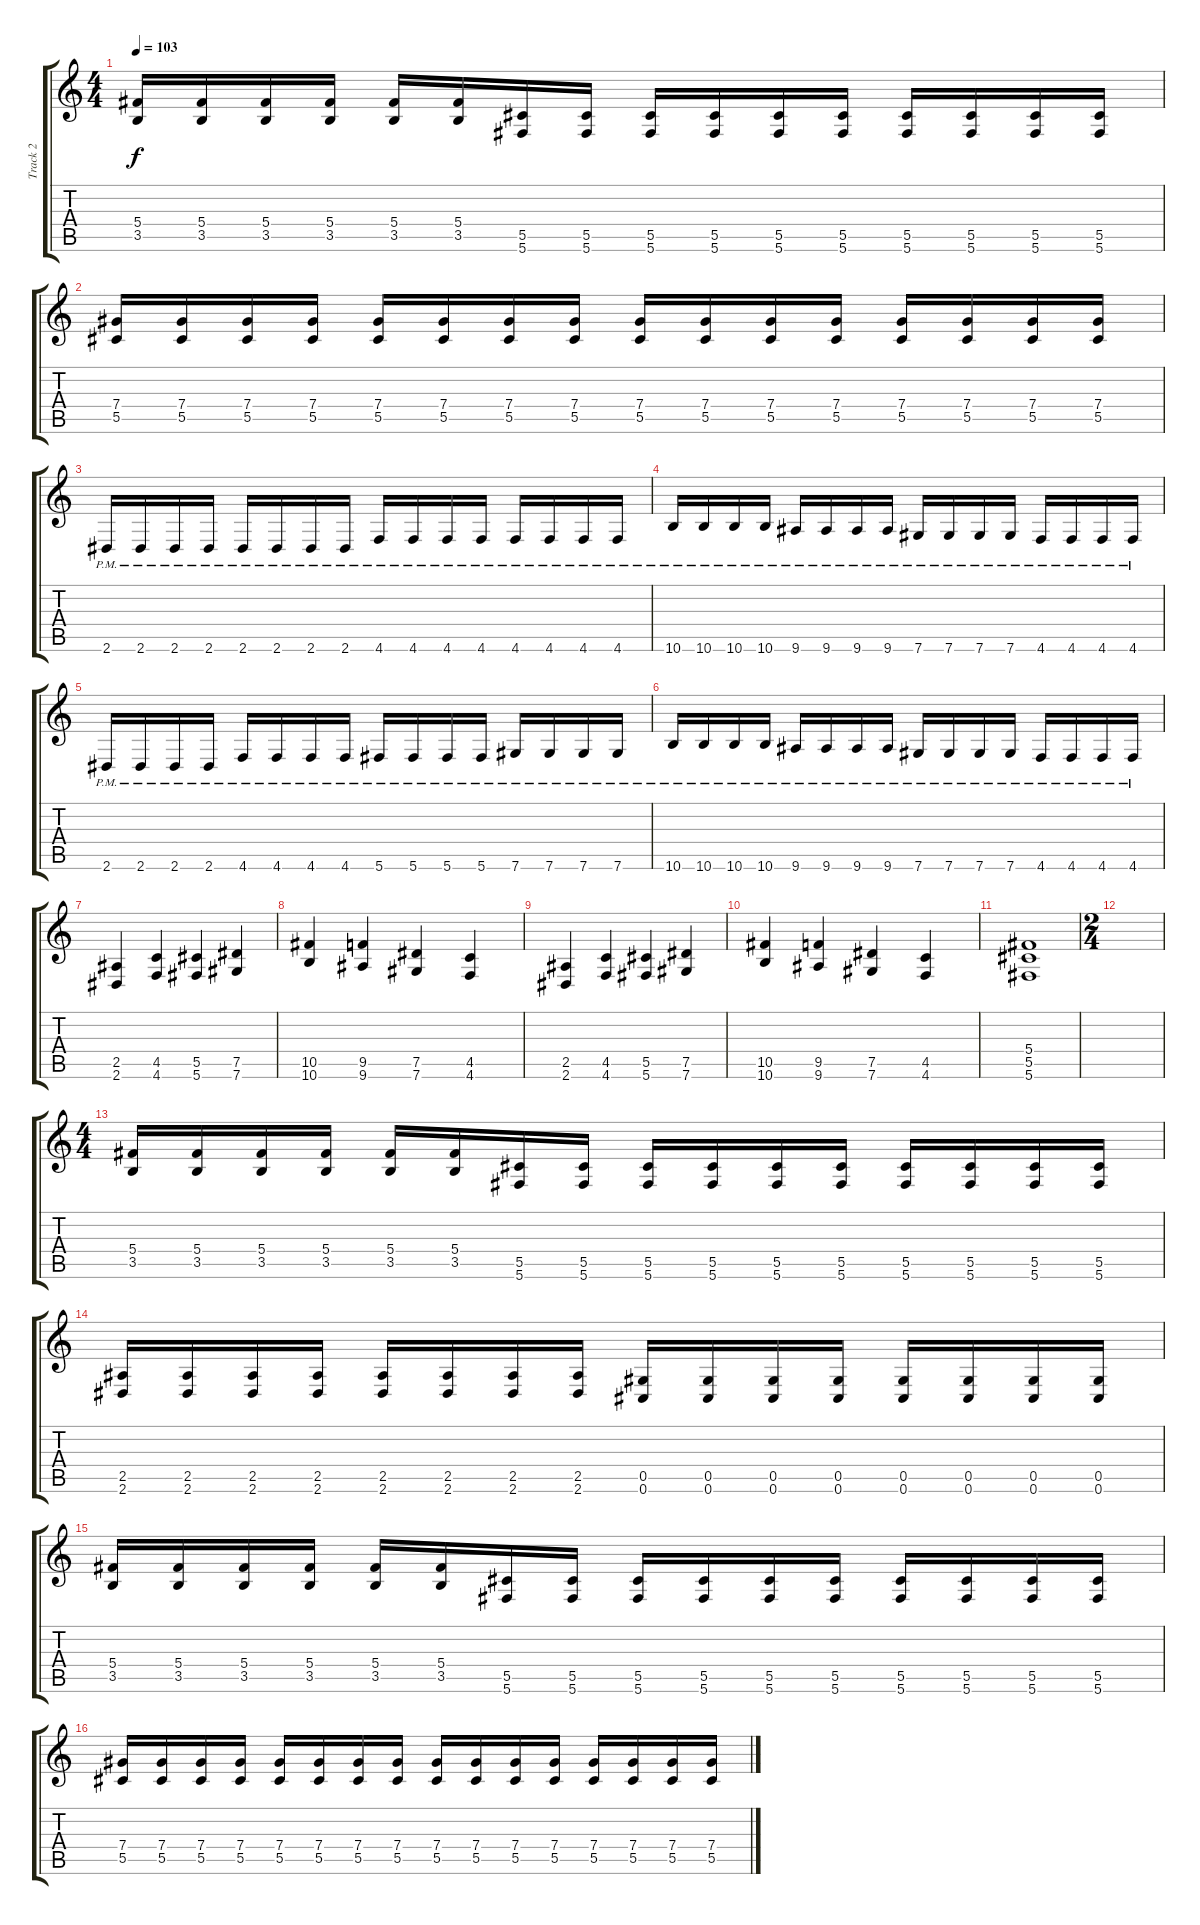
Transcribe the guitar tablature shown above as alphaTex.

\track ("Track 2" "Track 2") {instrument distortionguitar}
\staff {score tabs}
\tuning (Eb4 Bb3 Gb3 Db3 Ab2 Db2) {hide}
\ts (4 4)
\tempo 103
\clef g2
\ks c
(5.4 3.5).16{dy f} (5.4 3.5).16 (5.4 3.5).16 (5.4 3.5).16 (5.4 3.5).16 (5.4 3.5).16 (5.5 5.6).16 (5.5 5.6).16 (5.5 5.6).16 (5.5 5.6).16 (5.5 5.6).16 (5.5 5.6).16 (5.5 5.6).16 (5.5 5.6).16 (5.5 5.6).16 (5.5 5.6).16 |
(7.4 5.5).16 (7.4 5.5).16 (7.4 5.5).16 (7.4 5.5).16 (7.4 5.5).16 (7.4 5.5).16 (7.4 5.5).16 (7.4 5.5).16 (7.4 5.5).16 (7.4 5.5).16 (7.4 5.5).16 (7.4 5.5).16 (7.4 5.5).16 (7.4 5.5).16 (7.4 5.5).16 (7.4 5.5).16 |
2.6{pm}.16 2.6{pm}.16 2.6{pm}.16 2.6{pm}.16 2.6{pm}.16 2.6{pm}.16 2.6{pm}.16 2.6{pm}.16 4.6{pm}.16 4.6{pm}.16 4.6{pm}.16 4.6{pm}.16 4.6{pm}.16 4.6{pm}.16 4.6{pm}.16 4.6{pm}.16 |
10.6{pm}.16 10.6{pm}.16 10.6{pm}.16 10.6{pm}.16 9.6{pm}.16 9.6{pm}.16 9.6{pm}.16 9.6{pm}.16 7.6{pm}.16 7.6{pm}.16 7.6{pm}.16 7.6{pm}.16 4.6{pm}.16 4.6{pm}.16 4.6{pm}.16 4.6{pm}.16 |
2.6{pm}.16 2.6{pm}.16 2.6{pm}.16 2.6{pm}.16 4.6{pm}.16 4.6{pm}.16 4.6{pm}.16 4.6{pm}.16 5.6{pm}.16 5.6{pm}.16 5.6{pm}.16 5.6{pm}.16 7.6{pm}.16 7.6{pm}.16 7.6{pm}.16 7.6{pm}.16 |
10.6{pm}.16 10.6{pm}.16 10.6{pm}.16 10.6{pm}.16 9.6{pm}.16 9.6{pm}.16 9.6{pm}.16 9.6{pm}.16 7.6{pm}.16 7.6{pm}.16 7.6{pm}.16 7.6{pm}.16 4.6{pm}.16 4.6{pm}.16 4.6{pm}.16 4.6{pm}.16 |
(2.5 2.6).4 (4.5 4.6).4 (5.5 5.6).4 (7.5 7.6).4 |
(10.5 10.6).4 (9.5 9.6).4 (7.5 7.6).4 (4.5 4.6).4 |
(2.5 2.6).4 (4.5 4.6).4 (5.5 5.6).4 (7.5 7.6).4 |
(10.5 10.6).4 (9.5 9.6).4 (7.5 7.6).4 (4.5 4.6).4 |
(5.4 5.5 5.6).1 |
\ts (2 4)
|
\ts (4 4)
(5.4 3.5).16 (5.4 3.5).16 (5.4 3.5).16 (5.4 3.5).16 (5.4 3.5).16 (5.4 3.5).16 (5.5 5.6).16 (5.5 5.6).16 (5.5 5.6).16 (5.5 5.6).16 (5.5 5.6).16 (5.5 5.6).16 (5.5 5.6).16 (5.5 5.6).16 (5.5 5.6).16 (5.5 5.6).16 |
(2.5 2.6).16 (2.5 2.6).16 (2.5 2.6).16 (2.5 2.6).16 (2.5 2.6).16 (2.5 2.6).16 (2.5 2.6).16 (2.5 2.6).16 (0.5 0.6).16 (0.5 0.6).16 (0.5 0.6).16 (0.5 0.6).16 (0.5 0.6).16 (0.5 0.6).16 (0.5 0.6).16 (0.5 0.6).16 |
(5.4 3.5).16 (5.4 3.5).16 (5.4 3.5).16 (5.4 3.5).16 (5.4 3.5).16 (5.4 3.5).16 (5.5 5.6).16 (5.5 5.6).16 (5.5 5.6).16 (5.5 5.6).16 (5.5 5.6).16 (5.5 5.6).16 (5.5 5.6).16 (5.5 5.6).16 (5.5 5.6).16 (5.5 5.6).16 |
(7.4 5.5).16 (7.4 5.5).16 (7.4 5.5).16 (7.4 5.5).16 (7.4 5.5).16 (7.4 5.5).16 (7.4 5.5).16 (7.4 5.5).16 (7.4 5.5).16 (7.4 5.5).16 (7.4 5.5).16 (7.4 5.5).16 (7.4 5.5).16 (7.4 5.5).16 (7.4 5.5).16 (7.4 5.5).16
